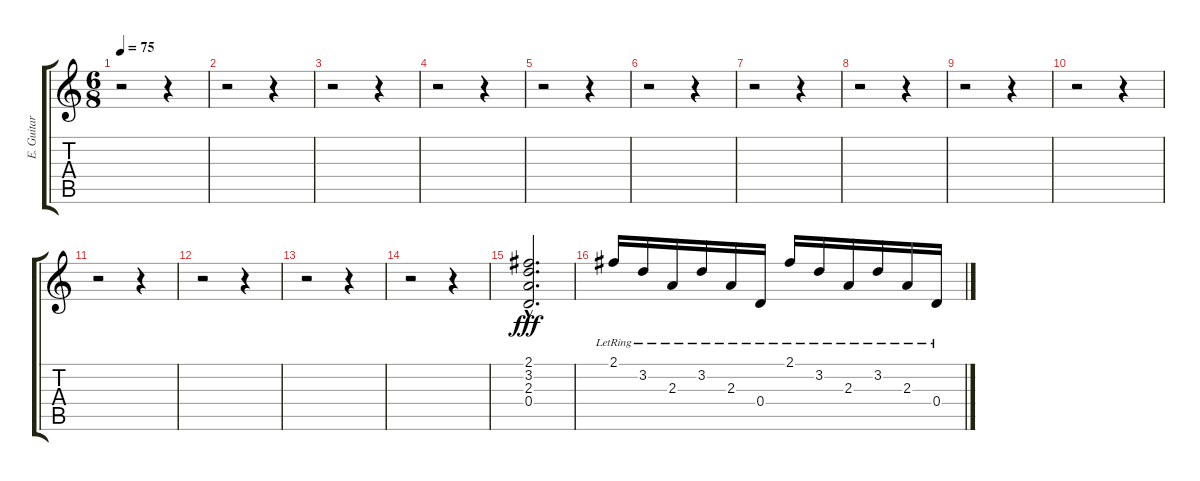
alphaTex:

\track ("E. Guitar (Clean Left)" "E. Guitar ") {instrument electricguitarclean}
\staff {score tabs}
\tuning (E4 B3 G3 D3 A2 E2) {hide}
\ts (6 8)
\tempo 75
\clef g2
\ks c
r.2{dy fff} r.4 |
r.2 r.4 |
r.2 r.4 |
r.2 r.4 |
r.2 r.4 |
r.2 r.4 |
r.2 r.4 |
r.2 r.4 |
r.2 r.4 |
r.2 r.4 |
r.2 r.4 |
r.2 r.4 |
r.2 r.4 |
r.2 r.4 |
(2.1{hac} 3.2{hac} 2.3{hac} 0.4{hac}).2{d} |
2.1{lr}.16 3.2{lr}.16 2.3{lr}.16 3.2{lr}.16 2.3{lr}.16 0.4{lr}.16 2.1{lr}.16 3.2{lr}.16 2.3{lr}.16 3.2{lr}.16 2.3{lr}.16 0.4{lr}.16
